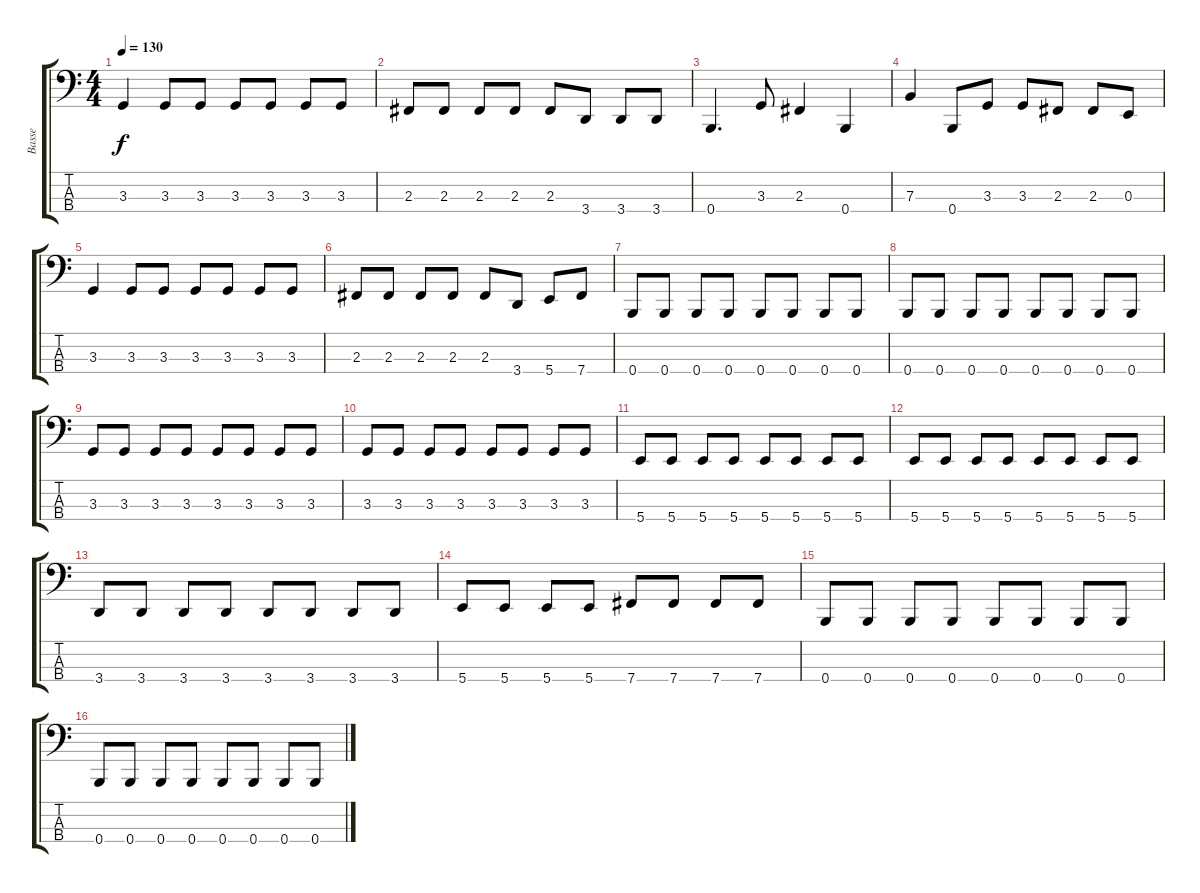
\track ("Basse" "Basse") {instrument electricbasspick}
\staff {score tabs}
\tuning (D2 A1 E1 B0) {hide}
\ts (4 4)
\tempo 130
\clef f4
\ks c
3.3.4{dy f} 3.3.8 3.3.8 3.3.8 3.3.8 3.3.8 3.3.8 |
2.3.8 2.3.8 2.3.8 2.3.8 2.3.8 3.4.8 3.4.8 3.4.8 |
0.4.4{d} 3.3.8 2.3.4 0.4.4 |
7.3.4 0.4.8 3.3.8 3.3.8 2.3.8 2.3.8 0.3.8 |
3.3.4 3.3.8 3.3.8 3.3.8 3.3.8 3.3.8 3.3.8 |
2.3.8 2.3.8 2.3.8 2.3.8 2.3.8 3.4.8 5.4.8 7.4.8 |
0.4.8 0.4.8 0.4.8 0.4.8 0.4.8 0.4.8 0.4.8 0.4.8 |
0.4.8 0.4.8 0.4.8 0.4.8 0.4.8 0.4.8 0.4.8 0.4.8 |
3.3.8 3.3.8 3.3.8 3.3.8 3.3.8 3.3.8 3.3.8 3.3.8 |
3.3.8 3.3.8 3.3.8 3.3.8 3.3.8 3.3.8 3.3.8 3.3.8 |
5.4.8 5.4.8 5.4.8 5.4.8 5.4.8 5.4.8 5.4.8 5.4.8 |
5.4.8 5.4.8 5.4.8 5.4.8 5.4.8 5.4.8 5.4.8 5.4.8 |
3.4.8 3.4.8 3.4.8 3.4.8 3.4.8 3.4.8 3.4.8 3.4.8 |
5.4.8 5.4.8 5.4.8 5.4.8 7.4.8 7.4.8 7.4.8 7.4.8 |
0.4.8 0.4.8 0.4.8 0.4.8 0.4.8 0.4.8 0.4.8 0.4.8 |
0.4.8 0.4.8 0.4.8 0.4.8 0.4.8 0.4.8 0.4.8 0.4.8
